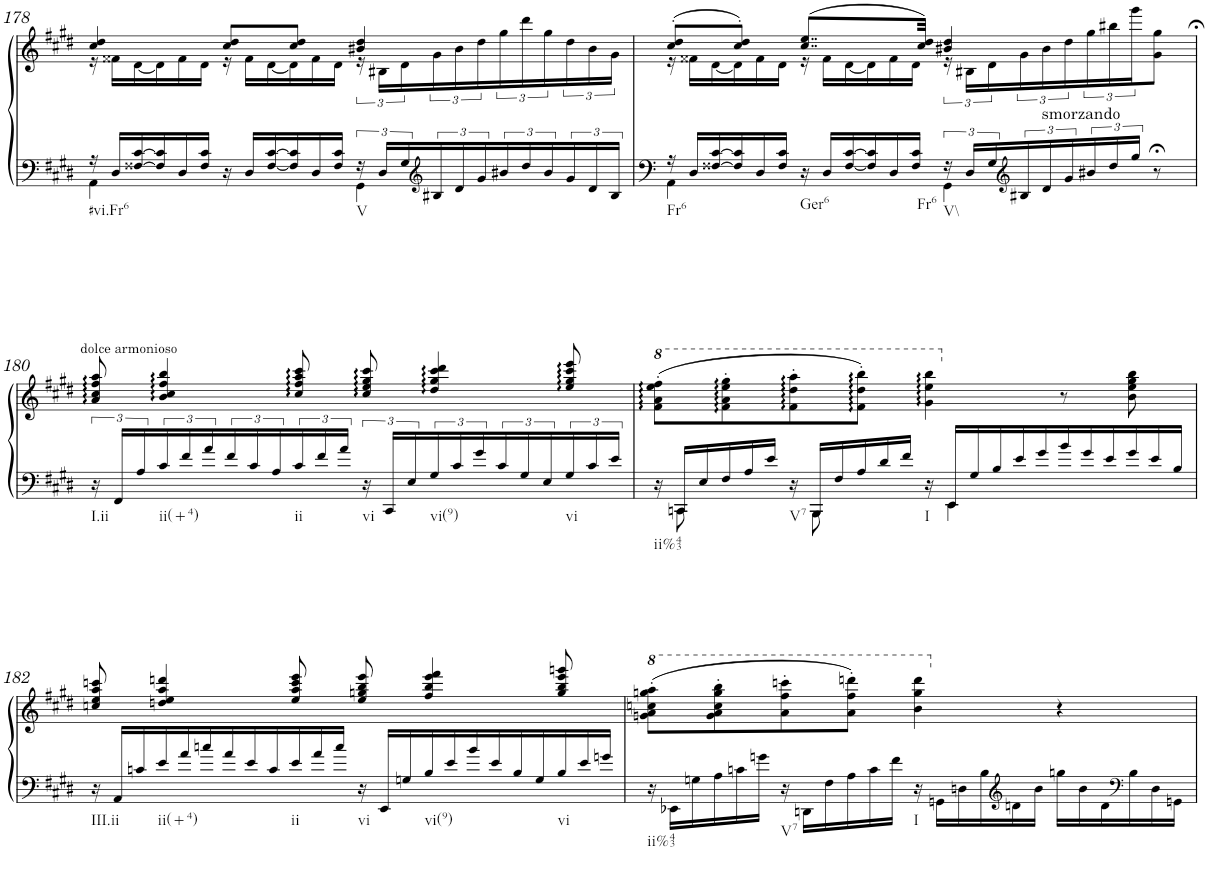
**kern	**kern	**harte
*part1	*part1	*part1
*staff2	*staff1	*
*I"Piano	*	*
*I'Pno.	*	*
!!LO:PB:g=z
*clefF4	*clefF4	*
*k[f#c#g#d#]	*k[f#c#g#d#]	*
*M4/4	*M4/4	*
*met(c)	*met(c)	*
=178	=178	=178
*	*^	*
*Xtuplet	*	*Xtuplet	*
*^	*	*	*
24r	4AA\	4cc#/ 4dd#/	24r	.
24D#/LL	.	.	24f##X\LL	.
[24F##X/ [24c#/	.	.	[24d#\	.
24F##/] 24c#/]	.	.	24d#\]	.
24D#/	.	.	24f##\	.
24F##/ 24c#/JJ	.	.	24d#\JJ	.
24r	4ryy	8cc#/ 8dd#/L	24r	.
24D#/LL	.	.	24f##\LL	.
[24F##/ [24c#/	.	.	[24d#\	.
24F##/] 24c#/]	.	8cc#/ 8dd#/J	24d#\]	.
24D#/	.	.	24f##\	.
24F##/ 24c#/JJ	.	.	24d#\JJ	.
*tuplet	*	*	*tuplet	*
24r	4GG#\	4b#X/ 4dd#/	24r	.
24D#/LL	.	.	24B#X\LL	.
24G#/	.	.	24d#\	.
*clefG2	*	*	*	*
24B#X/	.	.	24g#\	.
24d#/	.	.	24b#\	.
24g#/	.	.	24dd#\	.
24b#X/	4ryy	4ryy	24gg#\	.
24dd#/	.	.	24ddd#\	.
24b#/	.	.	24gg#\	.
24g#/	.	.	24dd#\	.
24d#/	.	.	24b#\	.
24B#/JJ	.	.	24g#\JJ	.
=179	=179	=179	=179	=179
*Xtuplet	*	*	*Xtuplet	*
!	!	!	!	!LO:H:kt=Fr6
24r	4AA\	(8cc#/' 8dd#/'L	24r	N
24D#/LL	.	.	24f##X\LL	.
[24F##X/ [24c#/	.	.	[24d#\	.
24F##/] 24c#/]	.	8cc#/' 8dd#/'J)	24d#\]	.
24D#/	.	.	24f##\	.
24F##/ 24c#/JJ	.	.	24d#\JJ	.
!	!	!	!	!LO:H:kt=Ger6
24r	4ryy	(8..cc#/ 8..ee/L	24r	N
24D#/LL	.	.	24f##\LL	.
[24F##/ [24c#/	.	.	[24d#\	.
24F##/] 24c#/]	.	.	24d#\]	.
24D#/	.	.	24f##\	.
!	!	!	!	!LO:H:kt=Fr6
24F##/ 24c#/JJ	.	.	24d#\JJ	N
.	.	32cc#/ 32dd#/Jkk)	.	.
*tuplet	*	*	*tuplet	*
24r	4GG#\	4b#X/ 4dd#/	24r	.
24D#/LL	.	.	24B#X\LL	.
24G#/	.	.	24d#\	.
*clefG2	*	*	*	*
24B#X/	.	.	24g#\	.
!	!	!	!LO:TX:b:t=smorzando	!
24d#/	.	.	24b#\	.
24g#/	.	.	24dd#\	.
24b#X/	4ryy	4ryy	24gg#\	.
24dd#/	.	.	24bb#X\	.
24gg#/JJ	.	.	24ggg#\J	.
8r;<	.	.	8g#\ 8gg#\J	.
*v	*v	*	*	*
!!LO:LB:g=z
=180	=180	=180	=180
!	!LO:TX:a:t=dolce armonioso	!	!
*	*v	*v	*
24r	8a/ 8cc#/ 8ff#/ 8aa/	.
24FF#/LL	.	.
24A/	.	.
24c#/	4b/ 4cc#/ 4ff#/ 4bb/	.
24f#/	.	.
24a/	.	.
24f#/	.	.
24c#/	.	.
24A/	.	.
24c#/	8cc#/ 8ff#/ 8aa/ 8ccc#/	.
24f#/	.	.
24a/JJ	.	.
24r	8cc#/ 8ee/ 8gg#/ 8ccc#/	.
24CC#/LL	.	.
24E/	.	.
24G#/	4dd#/ 4gg#/ 4ccc#/ 4ddd#/	.
24c#/	.	.
24g#/	.	.
24c#/	.	.
24G#/	.	.
24E/	.	.
24G#/	8ee/ 8gg#/ 8ccc#/ 8eee/	.
24c#/	.	.
24e/JJ	.	.
=181	=181	=181
*Xtuplet	*	*
*^	*	*
24r	24ryy	(8ff#\' 8aa\' 8eee\' 8fff#\'L	.
24CCn/LL	12CC\	.	.
24E/	.	.	.
24F#/	8ryy	8ff#\' 8aa\' 8eee\' 8ggg#\'	.
24A/	.	.	.
24e/JJ	.	.	.
24r	24ryy	8ff#\' 8ddd#\' 8aaa\'	.
24BBB/LL	12BBB\	.	.
24F#/	.	.	.
24A/	8ryy	8ff#\' 8ddd#\' 8bbb\'J)	.
24d#/	.	.	.
24f#/JJ	.	.	.
24r	24ryy	4gg#\ 4eee\ 4bbb\	.
24EE/LL	6EE\	.	.
24G#/	.	.	.
24B/	.	.	.
24e/	.	.	.
24g#/	24ryy	.	.
24b/	8ryy	8r	.
24g#/	.	.	.
24e/	.	.	.
24g#/	8ryy	8b\ 8ee\ 8gg#\ 8bb\	.
24e/	.	.	.
24B/JJ	.	.	.
*v	*v	*	*
!!LO:LB:g=z
=182	=182	=182
24r	8ccn/ 8ee/ 8aa/ 8cccn/	.
24AA/LL	.	.
24cn/	.	.
24e/	4ddn/ 4ee/ 4aa/ 4dddn/	.
24a/	.	.
24ccn/	.	.
24a/	.	.
24e/	.	.
24c/	.	.
24e/	8ee/ 8aa/ 8ccc/ 8eee/	.
24a/	.	.
24cc/JJ	.	.
24r	8ee/ 8ggn/ 8bb/ 8eee/	.
24EE/LL	.	.
24Gn/	.	.
24B/	4ff#/ 4bb/ 4eee/ 4fff#/	.
24e/	.	.
24b/	.	.
24e/	.	.
24B/	.	.
24G/	.	.
24B/	8gg/ 8bb/ 8eee/ 8gggn/	.
24e/	.	.
24gn/JJ	.	.
=183	=183	=183
24r	(8ggn\' 8aa\' 8cccn\' 8gggn\' 8aaa\'L	.
24EE-X\LL	.	.
24Gn\	.	.
24A\	8gg\' 8aa\' 8ccc\' 8ggg\' 8bbb\'	.
24cn\	.	.
24gn\JJ	.	.
24r	8aa\' 8fff#\' 8ccccn\'	.
24DDn\LL	.	.
24F#\	.	.
24A\	8aa\' 8fff#\' 8ddddn\'J)	.
24c\	.	.
24f#\JJ	.	.
24r	4bb\ 4ggg\ 4dddd\	.
24GGn\LL	.	.
24Dn\	.	.
24B\	.	.
*clefG2	*	*
24dn\	.	.
24b\JJ	.	.
24ggn\LL	4r	.
24b\	.	.
24d\	.	.
*clefF4	*	*
24B\	.	.
24D\	.	.
24GGn\JJ	.	.
=	=	=
*-	*-	*-
